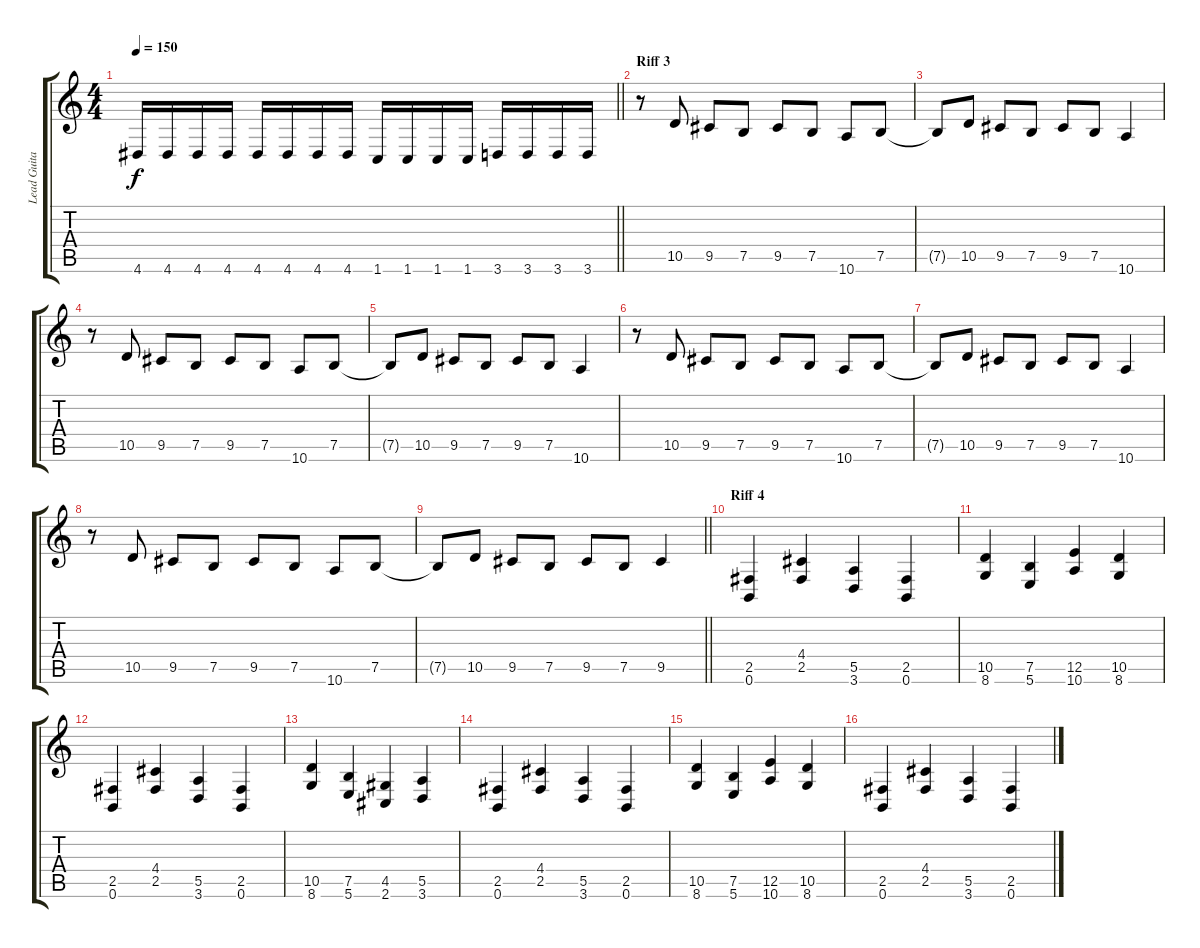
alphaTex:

\track ("Lead Guitar" "Lead Guita") {instrument distortionguitar}
\staff {score tabs}
\tuning (B3 Gb3 D3 A2 E2 B1) {hide}
\ts (4 4)
\tempo 150
\clef g2
\barLineRight lightlight
\ks c
4.6.16{dy f} 4.6.16 4.6.16 4.6.16 4.6.16 4.6.16 4.6.16 4.6.16 1.6.16 1.6.16 1.6.16 1.6.16 3.6.16 3.6.16 3.6.16 3.6.16 |
\section ("" "Riff 3")
r.8 10.5.8 9.5.8 7.5.8 9.5.8 7.5.8 10.6.8 7.5.8 |
7.5{t}.8 10.5.8 9.5.8 7.5.8 9.5.8 7.5.8 10.6.4 |
r.8 10.5.8 9.5.8 7.5.8 9.5.8 7.5.8 10.6.8 7.5.8 |
7.5{t}.8 10.5.8 9.5.8 7.5.8 9.5.8 7.5.8 10.6.4 |
r.8 10.5.8 9.5.8 7.5.8 9.5.8 7.5.8 10.6.8 7.5.8 |
7.5{t}.8 10.5.8 9.5.8 7.5.8 9.5.8 7.5.8 10.6.4 |
r.8 10.5.8 9.5.8 7.5.8 9.5.8 7.5.8 10.6.8 7.5.8 |
\barLineRight lightlight
7.5{t}.8 10.5.8 9.5.8 7.5.8 9.5.8 7.5.8 9.5.4 |
\section ("" "Riff 4")
(2.5 0.6).4 (4.4 2.5).4 (5.5 3.6).4 (2.5 0.6).4 |
(10.5 8.6).4 (7.5 5.6).4 (12.5 10.6).4 (10.5 8.6).4 |
(2.5 0.6).4 (4.4 2.5).4 (5.5 3.6).4 (2.5 0.6).4 |
(10.5 8.6).4 (7.5 5.6).4 (4.5 2.6).4 (5.5 3.6).4 |
(2.5 0.6).4 (4.4 2.5).4 (5.5 3.6).4 (2.5 0.6).4 |
(10.5 8.6).4 (7.5 5.6).4 (12.5 10.6).4 (10.5 8.6).4 |
(2.5 0.6).4 (4.4 2.5).4 (5.5 3.6).4 (2.5 0.6).4
